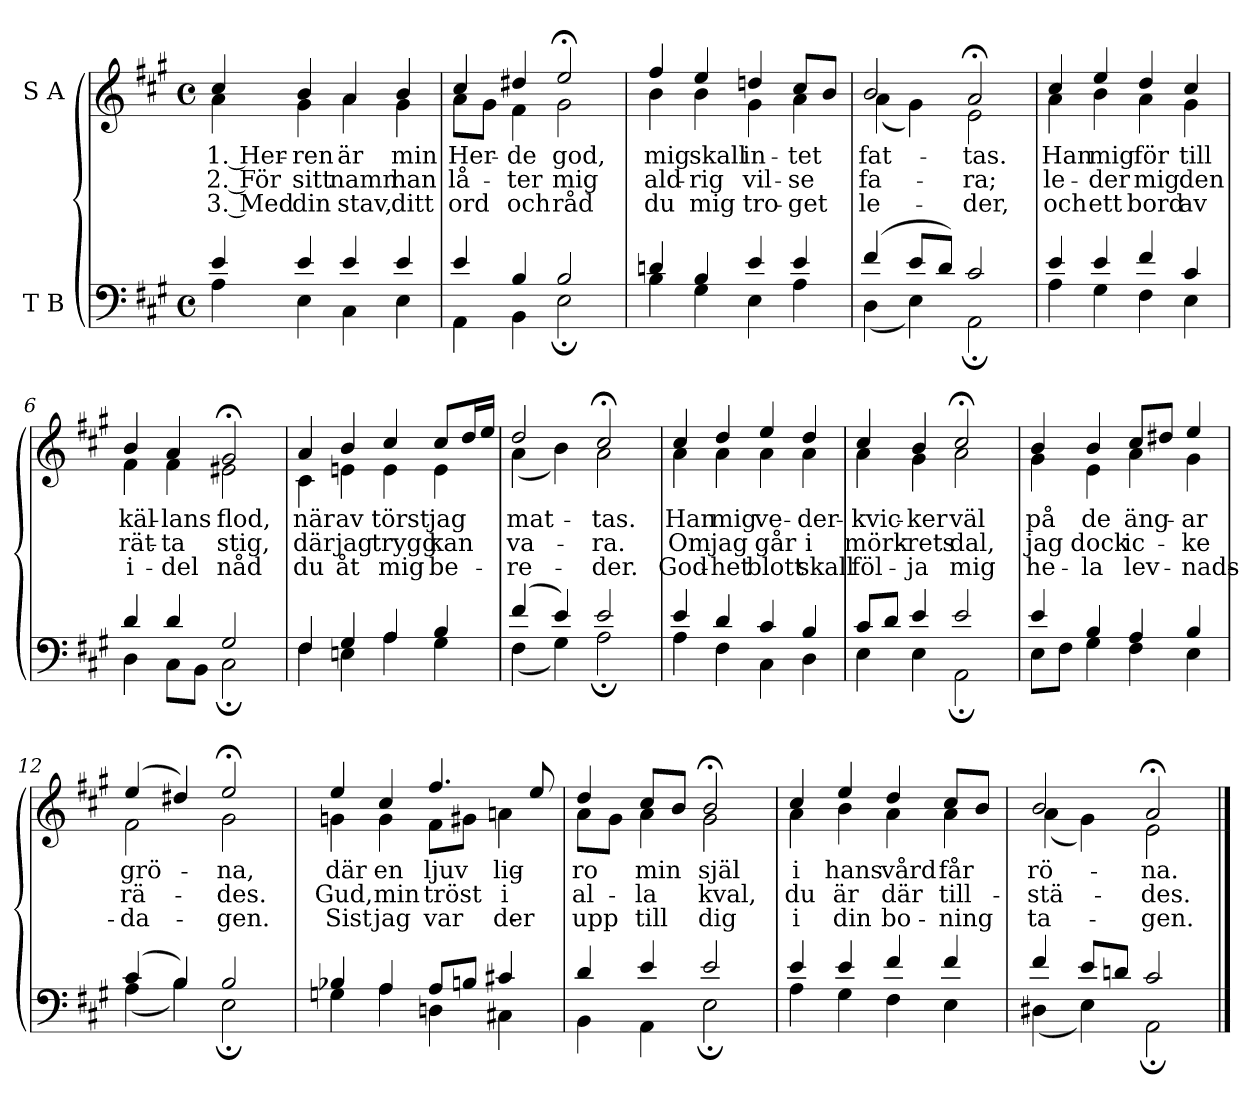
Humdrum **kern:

**kern	**kern	**text	**text	**text
*part2	*part1	*part1	*part1	*part1
*staff2	*staff1	*staff1	*staff1	*staff1
*I"T B	*I"S A	*	*	*
*clefF4	*clefG2	*	*	*
*k[f#c#g#]	*k[f#c#g#]	*	*	*
*M4/4	*M4/4	*	*	*
*met(c)	*met(c)	*	*	*
=1	=1	=1	=1	=1
*^	*^	*	*	*
!	!	!	!	!LO:LY:b	!LO:LY:b	!LO:LY:b
4e/	4A\	4cc#/	4a\	1. Her-	2. För	3. Med
!	!	!	!	!LO:LY:b	!LO:LY:b	!LO:LY:b
4e/	4E\	4b/	4g#\	-ren	sitt	din
!	!	!	!	!LO:LY:b	!LO:LY:b	!LO:LY:b
4e/	4C#\	4a/	4a\	är	namn	stav,
!	!	!	!	!LO:LY:b	!LO:LY:b	!LO:LY:b
4e/	4E\	4b/	4g#\	min	han	ditt
=2	=2	=2	=2	=2	=2	=2
!	!	!	!	!LO:LY:b	!LO:LY:b	!LO:LY:b
4e/	4AA\	4cc#/	8a\L	Her-	lå-	ord
.	.	.	8g#\J	.	.	.
!	!	!	!	!LO:LY:b	!LO:LY:b	!LO:LY:b
4B/	4BB\	4dd#X/	4f#\	-de	-ter	och
!	!	!	!	!LO:LY:b	!LO:LY:b	!LO:LY:b
2B/	2E;\	2ee;</	2g#\	god,	mig	råd
=3	=3	=3	=3	=3	=3	=3
!	!	!	!	!LO:LY:b	!LO:LY:b	!LO:LY:b
4dn/	4B\	4ff#/	4b\	mig	ald-	du
!	!	!	!	!LO:LY:b	!LO:LY:b	!LO:LY:b
4B/	4G#\	4ee/	4b\	skall	-rig	mig
!	!	!	!	!LO:LY:b	!LO:LY:b	!LO:LY:b
4e/	4E\	4ddn/	4g#\	in-	vil-	tro-
!	!	!	!	!LO:LY:b	!LO:LY:b	!LO:LY:b
4e/	4A\	8cc#/L	4a\	-tet	-se	-get
.	.	8b/J	.	.	.	.
=4	=4	=4	=4	=4	=4	=4
!	!	!	!	!LO:LY:b	!LO:LY:b	!LO:LY:b
(>4f#/	(<4D\	2b/	(<4a\	fat-	fa-	le-
8e/L	4E\)	.	4g#\)	.	.	.
8d/J)	.	.	.	.	.	.
!	!	!	!	!LO:LY:b	!LO:LY:b	!LO:LY:b
2c#/	2AA;\	2a;</	2e\	-tas.	-ra;	-der,
!!LO:LB:g=z	!!
=5	=5	=5	=5	=5	=5	=5
!	!	!	!	!LO:LY:b	!LO:LY:b	!LO:LY:b
4e/	4A\	4cc#/	4a\	Han	le-	och
!	!	!	!	!LO:LY:b	!LO:LY:b	!LO:LY:b
4e/	4G#\	4ee/	4b\	mig	-der	ett
!	!	!	!	!LO:LY:b	!LO:LY:b	!LO:LY:b
4f#/	4F#\	4dd/	4a\	för	mig	bord
!	!	!	!	!LO:LY:b	!LO:LY:b	!LO:LY:b
4c#/	4E\	4cc#/	4g#\	till	den	av
=6	=6	=6	=6	=6	=6	=6
!	!	!	!	!LO:LY:b	!LO:LY:b	!LO:LY:b
4d/	4D\	4b/	4f#\	käl-	rät-	i-
!	!	!	!	!LO:LY:b	!LO:LY:b	!LO:LY:b
4d/	8C#\L	4a/	4f#\	-lans	-ta	-del
.	8BB\J	.	.	.	.	.
!	!	!	!	!LO:LY:b	!LO:LY:b	!LO:LY:b
2G#/	2C#;\	2g#;</	2e#X\	flod,	stig,	nåd
=7	=7	=7	=7	=7	=7	=7
!	!	!	!	!LO:LY:b	!LO:LY:b	!LO:LY:b
4F#/	4F#\	4a/	4c#\	när	där	du
!	!	!	!	!LO:LY:b	!LO:LY:b	!LO:LY:b
4G#/	4En\	4b/	4en\	av	jag	åt
!	!	!	!	!LO:LY:b	!LO:LY:b	!LO:LY:b
4A/	4A\	4cc#/	4e\	törst	trygg	mig
!	!	!	!	!LO:LY:b	!LO:LY:b	!LO:LY:b
4B/	4G#\	8cc#/L	4e\	jag	kan	be-
.	.	16dd/L	.	.	.	.
.	.	16ee/JJ	.	.	.	.
=8	=8	=8	=8	=8	=8	=8
!	!	!	!	!LO:LY:b	!LO:LY:b	!LO:LY:b
(>4f#/	(<4F#\	2dd/	(<4a\	mat-	va-	-re-
4e/)	4G#\)	.	4b\)	.	.	.
!	!	!	!	!LO:LY:b	!LO:LY:b	!LO:LY:b
2e/	2A;\	2cc#;</	2a\	-tas.	-ra.	-der.
!!LO:LB:g=z	!!
=9	=9	=9	=9	=9	=9	=9
!	!	!	!	!LO:LY:b	!LO:LY:b	!LO:LY:b
4e/	4A\	4cc#/	4a\	Han	Om	God-
!	!	!	!	!LO:LY:b	!LO:LY:b	!LO:LY:b
4d/	4F#\	4dd/	4a\	mig	jag	-het
!	!	!	!	!LO:LY:b	!LO:LY:b	!LO:LY:b
4c#/	4C#\	4ee/	4a\	ve-	går	blott
!	!	!	!	!LO:LY:b	!LO:LY:b	!LO:LY:b
4B/	4D\	4dd/	4a\	-der-	i	skall
=10	=10	=10	=10	=10	=10	=10
!	!	!	!	!LO:LY:b	!LO:LY:b	!LO:LY:b
8c#/L	4E\	4cc#/	4a\	-kvic-	mörk-	föl-
8d/J	.	.	.	.	.	.
!	!	!	!	!LO:LY:b	!LO:LY:b	!LO:LY:b
4e/	4E\	4b/	4g#\	-ker	-rets	ja
!	!	!	!	!LO:LY:b	!LO:LY:b	!LO:LY:b
2e/	2AA;\	2cc#;</	2a\	väl	dal,	mig
=11	=11	=11	=11	=11	=11	=11
!	!	!	!	!LO:LY:b	!LO:LY:b	!LO:LY:b
4e/	8E\L	4b/	4g#\	på	jag	he-
.	8F#\J	.	.	.	.	.
!	!	!	!	!LO:LY:b	!LO:LY:b	!LO:LY:b
4B/	4G#\	4b/	4e\	de	dock	-la
!	!	!	!	!LO:LY:b	!LO:LY:b	!LO:LY:b
4A/	4F#\	8cc#/L	4a\	äng-	ic-	lev-
.	.	8dd#X/J	.	.	.	.
!	!	!	!	!LO:LY:b	!LO:LY:b	!LO:LY:b
4B/	4E\	4ee/	4g#\	-ar	-ke	-nads-
=12	=12	=12	=12	=12	=12	=12
!	!	!	!	!LO:LY:b	!LO:LY:b	!LO:LY:b
(>4c#/	(<4A\	(>4ee/	2f#\	grö-	rä-	-da-
4B/)	4B\)	4dd#X/)	.	.	.	.
!	!	!	!	!LO:LY:b	!LO:LY:b	!LO:LY:b
2B/	2E;\	2ee;</	2g#\	-na,	-des.	gen.
!!LO:PB:g=z	!!
=13	=13	=13	=13	=13	=13	=13
!	!	!	!	!LO:LY:b	!LO:LY:b	!LO:LY:b
4B-X/	4Gn\	4ee/	4gn\	där	Gud,	Sist
!	!	!	!	!LO:LY:b	!LO:LY:b	!LO:LY:b
4A/	4A\	4cc#/	4g\	en	min	jag
!	!	!	!	!LO:LY:b	!LO:LY:b	!LO:LY:b
8A/L	4Dn\	4.ff#/	8f#\L	ljuv-	tröst	var-
8Bn/J	.	.	8g#X\J	.	.	.
!	!	!	!	!LO:LY:b	!LO:LY:b	!LO:LY:b
4c#X/	4C#X\	.	4an\	-lig	i	-der
.	.	8ee/	.	.	.	.
=14	=14	=14	=14	=14	=14	=14
!	!	!	!	!LO:LY:b	!LO:LY:b	!LO:LY:b
4d/	4BB\	4dd/	8a\L	ro	al-	upp
.	.	.	8g#\J	.	.	.
!	!	!	!	!LO:LY:b	!LO:LY:b	!LO:LY:b
4e/	4AA\	8cc#/L	4a\	min	-la	till
.	.	8b/J	.	.	.	.
!	!	!	!	!LO:LY:b	!LO:LY:b	!LO:LY:b
2e/	2E;\	2b;</	2g#\	själ	kval,	dig
=15	=15	=15	=15	=15	=15	=15
!	!	!	!	!LO:LY:b	!LO:LY:b	!LO:LY:b
4e/	4A\	4cc#/	4a\	i	du	i
!	!	!	!	!LO:LY:b	!LO:LY:b	!LO:LY:b
4e/	4G#\	4ee/	4b\	hans	är	din
!	!	!	!	!LO:LY:b	!LO:LY:b	!LO:LY:b
4f#/	4F#\	4dd/	4a\	vård	där	bo-
!	!	!	!	!LO:LY:b	!LO:LY:b	!LO:LY:b
4f#/	4E\	8cc#/L	4a\	får	till-	-ning
.	.	8b/J	.	.	.	.
=16	=16	=16	=16	=16	=16	=16
!	!	!	!	!LO:LY:b	!LO:LY:b	!LO:LY:b
4f#/	(<4D#X\	2b/	(<4a\	rö-	-stä-	ta-
8e/L	4E\)	.	4g#\)	.	.	.
8dn/J	.	.	.	.	.	.
!	!	!	!	!LO:LY:b	!LO:LY:b	!LO:LY:b
2c#/	2AA;\	2a;</	2e\	-na.	-des.	-gen.
*v	*v	*	*	*	*	*
*	*v	*v	*	*	*
==	==	==	==	==
*-	*-	*-	*-	*-
